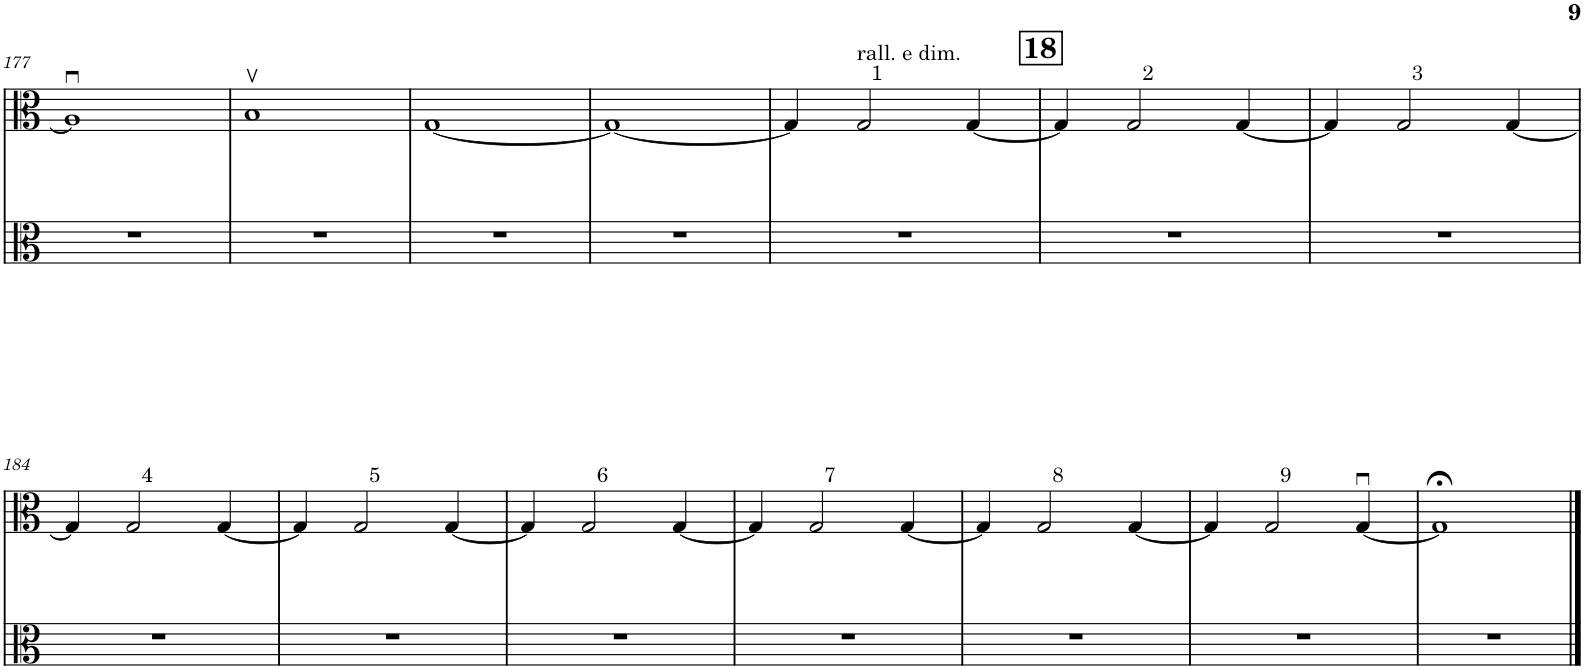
**kern	**kern
*part2	*part1
*staff2	*staff1
*I"Viola 2	*I"Viola 1
*I'Vla	*I'Vla
!!LO:PB:g=z
*clefC3	*clefG2
*k[]	*k[]
*M2/2	*M2/2
=177	=177
1r	1Au]
=178	=178
1r	1Bv
=179	=179
1r	[1G
=180	=180
1r	1G_
=181	=181
1r	4G/]
!	!LO:TX:a:t=1
!	!LO:TX:a:t=rall. e dim.
.	2G/
.	[4G/
!!LO:REH:place=s1:a:B:cj:fs=14:t=18
=182	=182
1r	4G/]
!	!LO:TX:a:t=2
.	2G/
.	[4G/
=183	=183
1r	4G/]
!	!LO:TX:a:t=3
.	2G/
.	[4G/
!!LO:LB:g=z
=184	=184
1r	4G/]
!	!LO:TX:a:t=4
.	2G/
.	[4G/
=185	=185
1r	4G/]
!	!LO:TX:a:t=5
.	2G/
.	[4G/
=186	=186
1r	4G/]
!	!LO:TX:a:t=6
.	2G/
.	[4G/
=187	=187
1r	4G/]
!	!LO:TX:a:t=7
.	2G/
.	[4G/
=188	=188
1r	4G/]
!	!LO:TX:a:t=8
.	2G/
.	[4G/
=189	=189
1r	4G/]
!	!LO:TX:a:t=9
.	2G/
.	[4Gu/
=190	=190
1r	1G;<]
==	==
*-	*-
